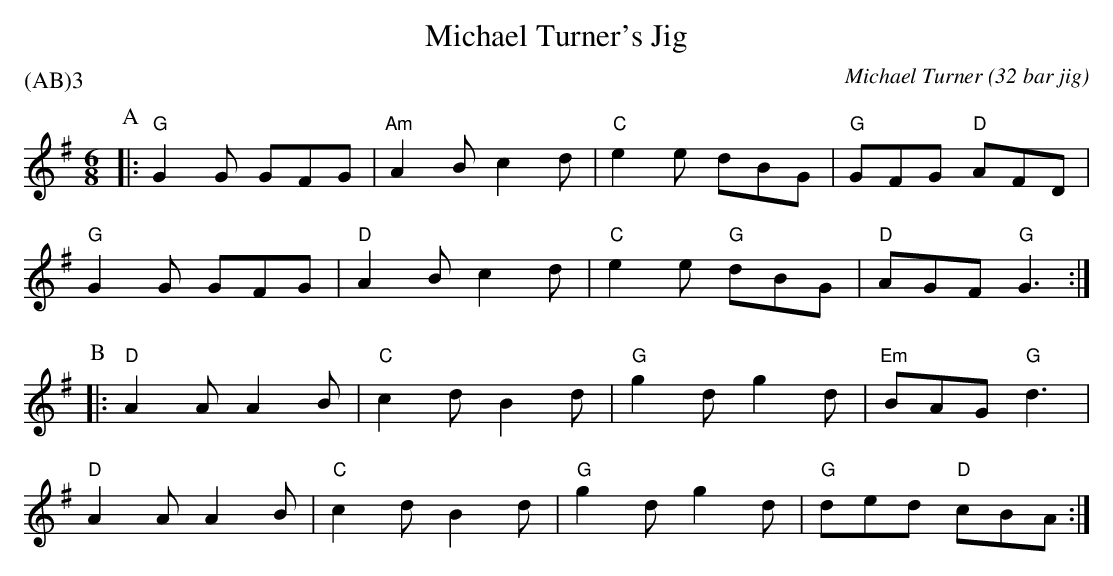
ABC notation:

X:1
T:Michael Turner's Jig
C:Michael Turner (32 bar jig)
P:(AB)3
M:6/8
L:1/8
K:G
P:A
|: "G" G2G GFG     | "Am"  A2B c2d  |  "C" e2e  dBG  |  "G" GFG "D" AFD   |
"G" G2G GFG        | "D"  A2B c2d  |  "C" e2e "G" dBG  |  "D" AGF "G" G3   :|
P:B
|: "D"  A2A A2B   | "C" c2d B2d   |  "G" g2d g2d      |  "Em" BAG "G" d3   |
"D" A2A A2B       | "C" c2d B2d   |  "G" g2d g2d      |  "G"  ded "D" cBA  :|
